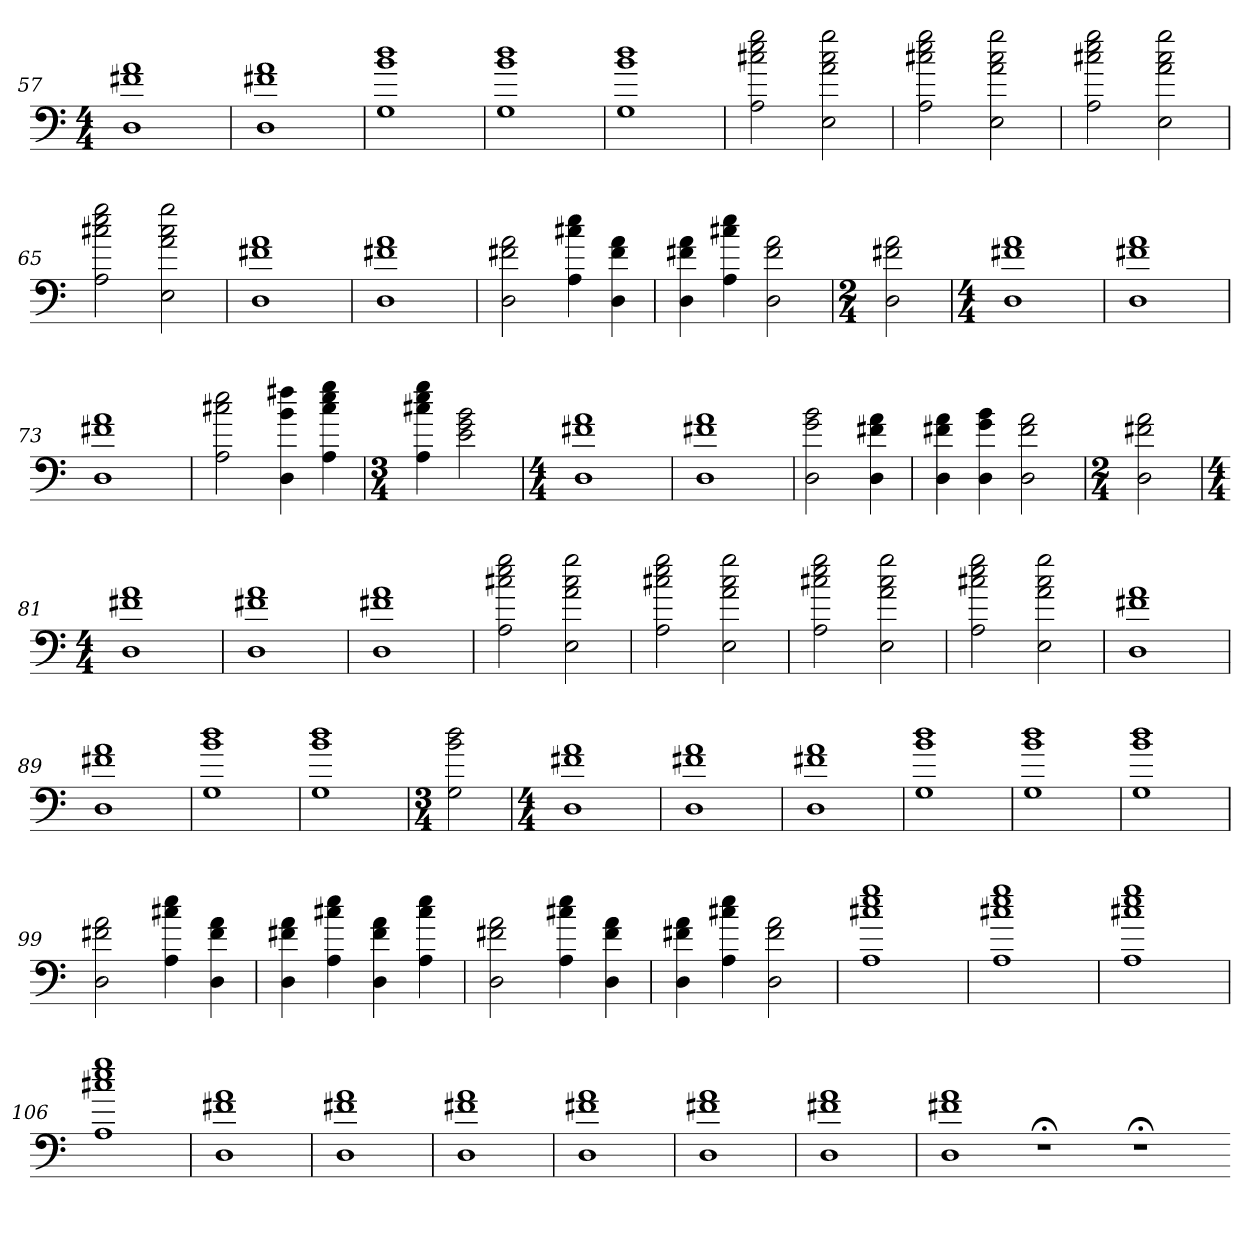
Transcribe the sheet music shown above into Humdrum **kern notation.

**kern
*part1
*staff1
*M4/4
=57
1D 1f#X 1a
=58
1D 1f#X 1a
=59
1G 1b 1dd
=60
1G 1b 1dd
=61
1G 1b 1dd
=62
2A 2cc#X 2ee 2gg
2E 2a 2cc# 2gg
=63
2A 2cc#X 2ee 2gg
2E 2a 2cc# 2gg
=64
2A 2cc#X 2ee 2gg
2E 2a 2cc# 2gg
=65
2A 2cc#X 2ee 2gg
2E 2a 2cc# 2gg
=66
1D 1f#X 1a
=67
1D 1f#X 1a
=68
2D 2f#X 2a
4A 4cc#X 4ee
4D 4f# 4a
=69
4D 4f#X 4a
4A 4cc#X 4ee
2D 2f# 2a
=70
*M2/4
2D 2f#X 2a
=71
*M4/4
1D 1f#X 1a
=72
1D 1f#X 1a
=73
1D 1f#X 1a
=74
2A 2cc#X 2ee
4D 4b 4ff#X
4A 4cc# 4ee 4gg
=75
*M3/4
4A 4cc#X 4ee 4gg
2e 2g 2b
=76
*M4/4
1D 1f#X 1a
=77
1D 1f#X 1a
=78
2D 2g 2b
4D 4f#X 4a
=79
4D 4f#X 4a
4D 4g 4b
2D 2f# 2a
=80
*M2/4
2D 2f#X 2a
=81
*M4/4
1D 1f#X 1a
=82
1D 1f#X 1a
=83
1D 1f#X 1a
=84
2A 2cc#X 2ee 2gg
2E 2a 2cc# 2gg
=85
2A 2cc#X 2ee 2gg
2E 2a 2cc# 2gg
=86
2A 2cc#X 2ee 2gg
2E 2a 2cc# 2gg
=87
2A 2cc#X 2ee 2gg
2E 2a 2cc# 2gg
=88
1D 1f#X 1a
=89
1D 1f#X 1a
=90
1G 1b 1dd
=91
1G 1b 1dd
=92
*M3/4
2G 2b 2dd
=93
*M4/4
1D 1f#X 1a
=94
1D 1f#X 1a
=95
1D 1f#X 1a
=96
1G 1b 1dd
=97
1G 1b 1dd
=98
1G 1b 1dd
=99
2D 2f#X 2a
4A 4cc#X 4ee
4D 4f# 4a
=100
4D 4f#X 4a
4A 4cc#X 4ee
4D 4f# 4a
4A 4cc# 4ee
=101
2D 2f#X 2a
4A 4cc#X 4ee
4D 4f# 4a
=102
4D 4f#X 4a
4A 4cc#X 4ee
2D 2f# 2a
=103
1A 1cc#X 1ee 1gg
=104
1A 1cc#X 1ee 1gg
=105
1A 1cc#X 1ee 1gg
=106
1A 1cc#X 1ee 1gg
=107
1D 1f#X 1a
=108
1D 1f#X 1a
=109
1D 1f#X 1a
=110
1D 1f#X 1a
=111
1D 1f#X 1a
=112
1D 1f#X 1a
=113
1D 1f#X 1a
1r;<
1r;<
=-
*-
